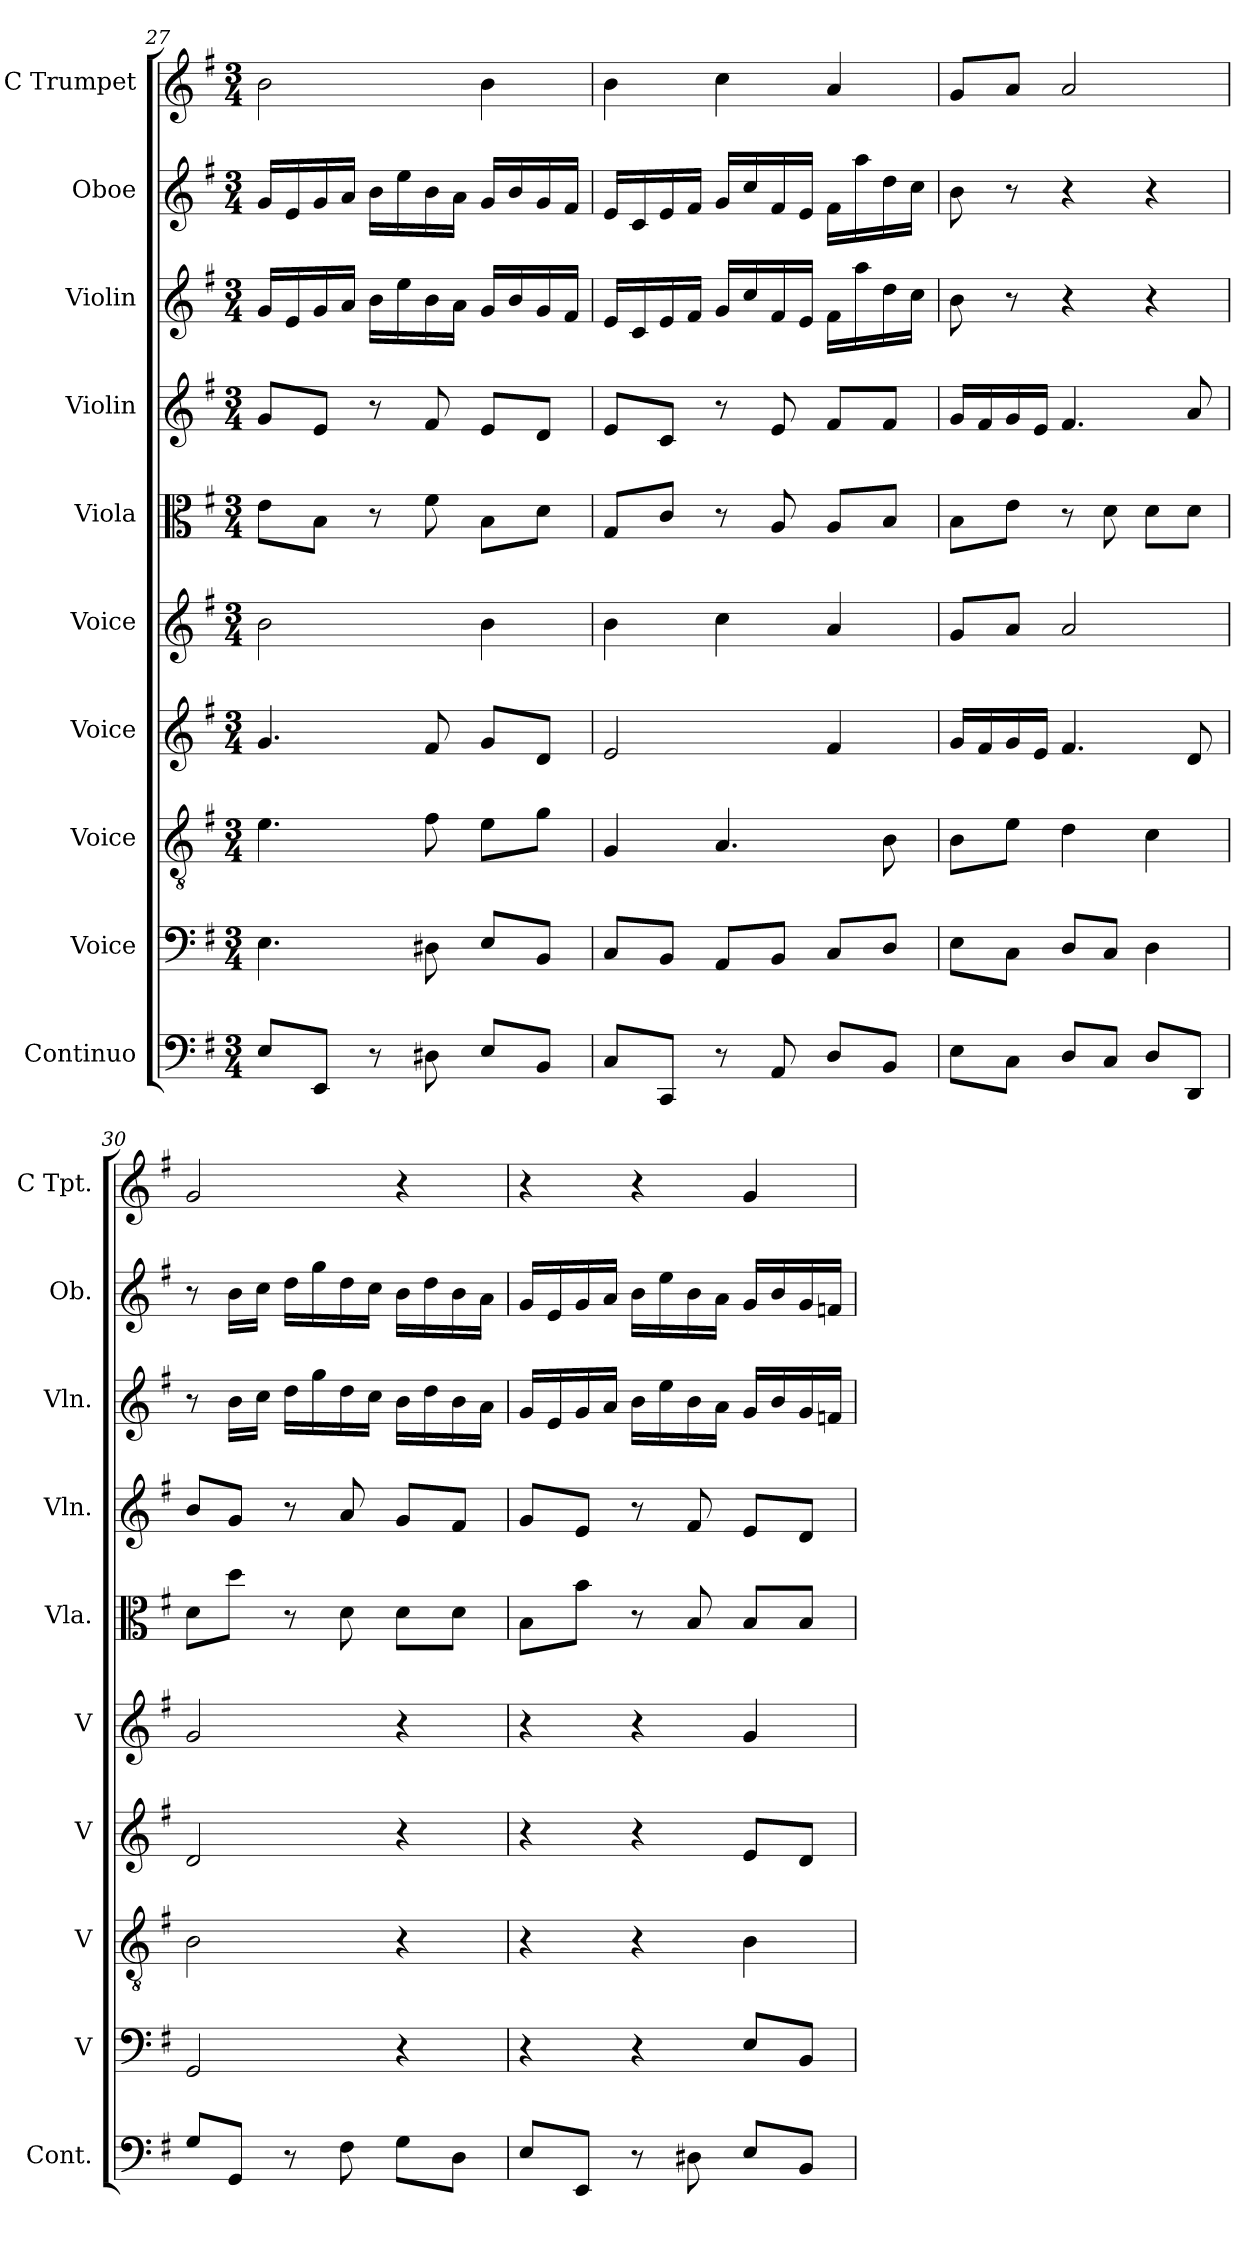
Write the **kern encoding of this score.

**kern	**kern	**kern	**kern	**kern	**kern	**kern	**kern	**kern	**kern
*part10	*part9	*part8	*part7	*part6	*part5	*part4	*part3	*part2	*part1
*staff10	*staff9	*staff8	*staff7	*staff6	*staff5	*staff4	*staff3	*staff2	*staff1
*I"Continuo	*I"Voice	*I"Voice	*I"Voice	*I"Voice	*I"Viola	*I"Violin	*I"Violin	*I"Oboe	*I"C Trumpet
*I'Cont.	*I'V	*I'V	*I'V	*I'V	*I'Vla.	*I'Vln.	*I'Vln.	*I'Ob.	*I'C Tpt.
*clefF4	*clefF4	*clefGv2	*clefG2	*clefG2	*clefC3	*clefG2	*clefG2	*clefG2	*clefG2
*k[f#]	*k[f#]	*k[f#]	*k[f#]	*k[f#]	*k[f#]	*k[f#]	*k[f#]	*k[f#]	*k[f#]
*M3/4	*M3/4	*M3/4	*M3/4	*M3/4	*M3/4	*M3/4	*M3/4	*M3/4	*M3/4
=27	=27	=27	=27	=27	=27	=27	=27	=27	=27
8EL	4.E	4.e	4.g	2b	8eL	8gL	16gLL	16gLL	2b
.	.	.	.	.	.	.	16e	16e	.
8EEJ	.	.	.	.	8BJ	8eJ	16g	16g	.
.	.	.	.	.	.	.	16aJJ	16aJJ	.
8r	.	.	.	.	8r	8r	16bLL	16bLL	.
.	.	.	.	.	.	.	16ee	16ee	.
8D#X	8D#X	8f#	8f#	.	8f#	8f#	16b	16b	.
.	.	.	.	.	.	.	16aJJ	16aJJ	.
8EL	8EL	8eL	8gL	4b	8BL	8eL	16gLL	16gLL	4b
.	.	.	.	.	.	.	16b	16b	.
8BBJ	8BBJ	8gJ	8dJ	.	8dJ	8dJ	16g	16g	.
.	.	.	.	.	.	.	16f#JJ	16f#JJ	.
=28	=28	=28	=28	=28	=28	=28	=28	=28	=28
8CL	8CL	4G	2e	4b	8GL	8eL	16eLL	16eLL	4b
.	.	.	.	.	.	.	16c	16c	.
8CCJ	8BBJ	.	.	.	8cJ	8cJ	16e	16e	.
.	.	.	.	.	.	.	16f#JJ	16f#JJ	.
8r	8AAL	4.A	.	4cc	8r	8r	16gLL	16gLL	4cc
.	.	.	.	.	.	.	16cc	16cc	.
8AA	8BBJ	.	.	.	8A	8e	16f#	16f#	.
.	.	.	.	.	.	.	16eJJ	16eJJ	.
8DL	8CL	.	4f#	4a	8AL	8f#L	16f#LL	16f#LL	4a
.	.	.	.	.	.	.	16aa	16aa	.
8BBJ	8DJ	8B	.	.	8BJ	8f#J	16dd	16dd	.
.	.	.	.	.	.	.	16ccJJ	16ccJJ	.
=29	=29	=29	=29	=29	=29	=29	=29	=29	=29
8EL	8EL	8BL	16gLL	8gL	8BL	16gLL	8b	8b	8gL
.	.	.	16f#	.	.	16f#	.	.	.
8CJ	8CJ	8eJ	16g	8aJ	8eJ	16g	8r	8r	8aJ
.	.	.	16eJJ	.	.	16eJJ	.	.	.
8DL	8DL	4d	4.f#	2a	8r	4.f#	4r	4r	2a
8CJ	8CJ	.	.	.	8d	.	.	.	.
8DL	4D	4c	.	.	8dL	.	4r	4r	.
8DDJ	.	.	8d	.	8dJ	8a	.	.	.
=30	=30	=30	=30	=30	=30	=30	=30	=30	=30
8GL	2GG	2B	2d	2g	8dL	8bL	8r	8r	2g
8GGJ	.	.	.	.	8ddJ	8gJ	16bLL	16bLL	.
.	.	.	.	.	.	.	16ccJJ	16ccJJ	.
8r	.	.	.	.	8r	8r	16ddLL	16ddLL	.
.	.	.	.	.	.	.	16gg	16gg	.
8F#	.	.	.	.	8d	8a	16dd	16dd	.
.	.	.	.	.	.	.	16ccJJ	16ccJJ	.
8GL	4r	4r	4r	4r	8dL	8gL	16bLL	16bLL	4r
.	.	.	.	.	.	.	16dd	16dd	.
8DJ	.	.	.	.	8dJ	8f#J	16b	16b	.
.	.	.	.	.	.	.	16aJJ	16aJJ	.
=31	=31	=31	=31	=31	=31	=31	=31	=31	=31
8EL	4r	4r	4r	4r	8BL	8gL	16gLL	16gLL	4r
.	.	.	.	.	.	.	16e	16e	.
8EEJ	.	.	.	.	8bJ	8eJ	16g	16g	.
.	.	.	.	.	.	.	16aJJ	16aJJ	.
8r	4r	4r	4r	4r	8r	8r	16bLL	16bLL	4r
.	.	.	.	.	.	.	16ee	16ee	.
8D#X	.	.	.	.	8B	8f#	16b	16b	.
.	.	.	.	.	.	.	16aJJ	16aJJ	.
8EL	8EL	4B	8eL	4g	8BL	8eL	16gLL	16gLL	4g
.	.	.	.	.	.	.	16b	16b	.
8BBJ	8BBJ	.	8dJ	.	8BJ	8dJ	16g	16g	.
.	.	.	.	.	.	.	16fnJJ	16fnJJ	.
=	=	=	=	=	=	=	=	=	=
*-	*-	*-	*-	*-	*-	*-	*-	*-	*-
